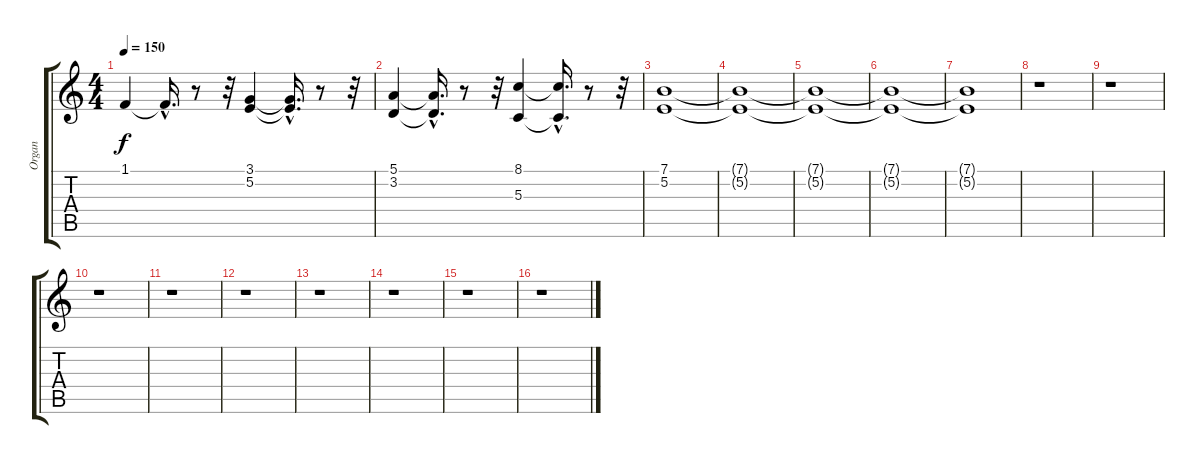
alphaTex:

\track ("Organ" "Organ") {instrument drawbarorgan}
\staff {score tabs}
\tuning (E4 B3 G3 D3 A2 E2) {hide}
\ts (4 4)
\tempo 150
\clef g2
\ks c
1.1.4{dy f} 1.1{hac t}.16{d} r.8 r.32 (3.1 5.2).4 (3.1{hac t} 5.2{hac t}).16{d} r.8 r.32 |
(5.1 3.2).4 (5.1{hac t} 3.2{hac t}).16{d} r.8 r.32 (8.1 5.3).4 (8.1{hac t} 5.3{hac t}).16{d} r.8 r.32 |
(7.1 5.2).1{volume 10} |
(7.1{t} 5.2{t}).1 |
(7.1{t} 5.2{t}).1 |
(7.1{t} 5.2{t}).1 |
(7.1{t} 5.2{t}).1 |
r.1 |
r.1 |
r.1 |
r.1 |
r.1 |
r.1 |
r.1 |
r.1 |
r.1
